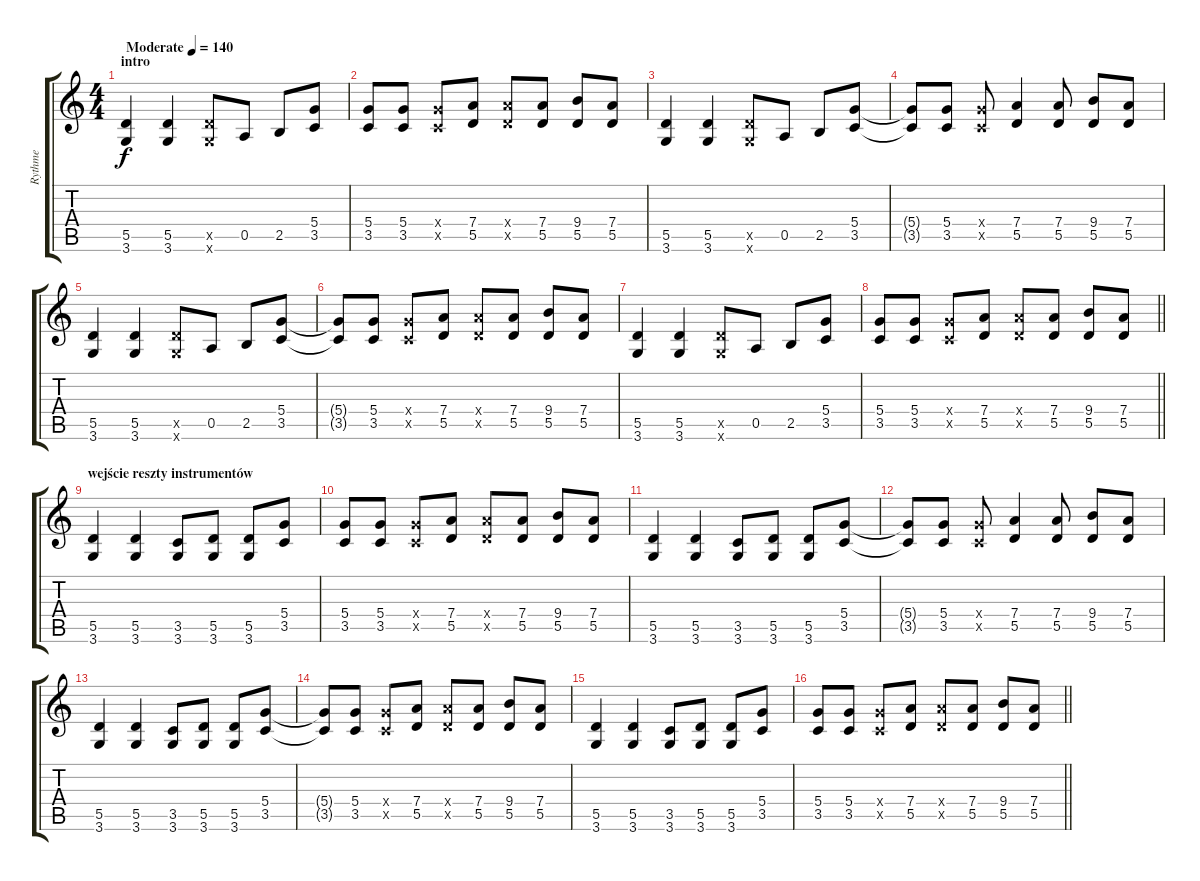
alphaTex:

\track ("Rythme" "Rythme") {instrument distortionguitar}
\staff {score tabs}
\tuning (E4 B3 G3 D3 A2 E2) {hide}
\ts (4 4)
\section ("" "intro")
\tempo (140 "Moderate")
\clef g2
\ks c
(5.5 3.6).4{dy f instrument distortionguitar} (5.5 3.6).4 (5.5{x} 3.6{x}).8 0.5.8 2.5.8 (5.4 3.5).8 |
(5.4 3.5).8 (5.4 3.5).8 (5.4{x} 3.5{x}).8 (7.4 5.5).8 (7.4{x} 5.5{x}).8 (7.4 5.5).8 (9.4 5.5).8 (7.4 5.5).8 |
(5.5 3.6).4 (5.5 3.6).4 (5.5{x} 3.6{x}).8 0.5.8 2.5.8 (5.4 3.5).8 |
(5.4{t} 3.5{t}).8 (5.4 3.5).8 (5.4{x} 3.5{x}).8 (7.4 5.5).4 (7.4 5.5).8 (9.4 5.5).8 (7.4 5.5).8 |
(5.5 3.6).4 (5.5 3.6).4 (5.5{x} 3.6{x}).8 0.5.8 2.5.8 (5.4 3.5).8 |
(5.4{t} 3.5{t}).8 (5.4 3.5).8 (5.4{x} 3.5{x}).8 (7.4 5.5).8 (7.4{x} 5.5{x}).8 (7.4 5.5).8 (9.4 5.5).8 (7.4 5.5).8 |
(5.5 3.6).4 (5.5 3.6).4 (5.5{x} 3.6{x}).8 0.5.8 2.5.8 (5.4 3.5).8 |
\barLineRight lightlight
(5.4 3.5).8 (5.4 3.5).8 (5.4{x} 3.5{x}).8 (7.4 5.5).8 (7.4{x} 5.5{x}).8 (7.4 5.5).8 (9.4 5.5).8 (7.4 5.5).8 |
\section ("" "wejście reszty instrumentów")
(5.5 3.6).4{instrument electricguitarmuted} (5.5 3.6).4 (3.5 3.6).8 (5.5 3.6).8 (5.5 3.6).8 (5.4 3.5).8 |
(5.4 3.5).8 (5.4 3.5).8 (5.4{x} 3.5{x}).8 (7.4 5.5).8 (7.4{x} 5.5{x}).8 (7.4 5.5).8 (9.4 5.5).8 (7.4 5.5).8 |
(5.5 3.6).4 (5.5 3.6).4 (3.5 3.6).8 (5.5 3.6).8 (5.5 3.6).8 (5.4 3.5).8 |
(5.4{t} 3.5{t}).8 (5.4 3.5).8 (5.4{x} 3.5{x}).8 (7.4 5.5).4 (7.4 5.5).8 (9.4 5.5).8 (7.4 5.5).8 |
(5.5 3.6).4 (5.5 3.6).4 (3.5 3.6).8 (5.5 3.6).8 (5.5 3.6).8 (5.4 3.5).8 |
(5.4{t} 3.5{t}).8 (5.4 3.5).8 (5.4{x} 3.5{x}).8 (7.4 5.5).8 (7.4{x} 5.5{x}).8 (7.4 5.5).8 (9.4 5.5).8 (7.4 5.5).8 |
(5.5 3.6).4 (5.5 3.6).4 (3.5 3.6).8 (5.5 3.6).8 (5.5 3.6).8 (5.4 3.5).8 |
\barLineRight lightlight
(5.4 3.5).8 (5.4 3.5).8 (5.4{x} 3.5{x}).8 (7.4 5.5).8 (7.4{x} 5.5{x}).8 (7.4 5.5).8 (9.4 5.5).8 (7.4 5.5).8
